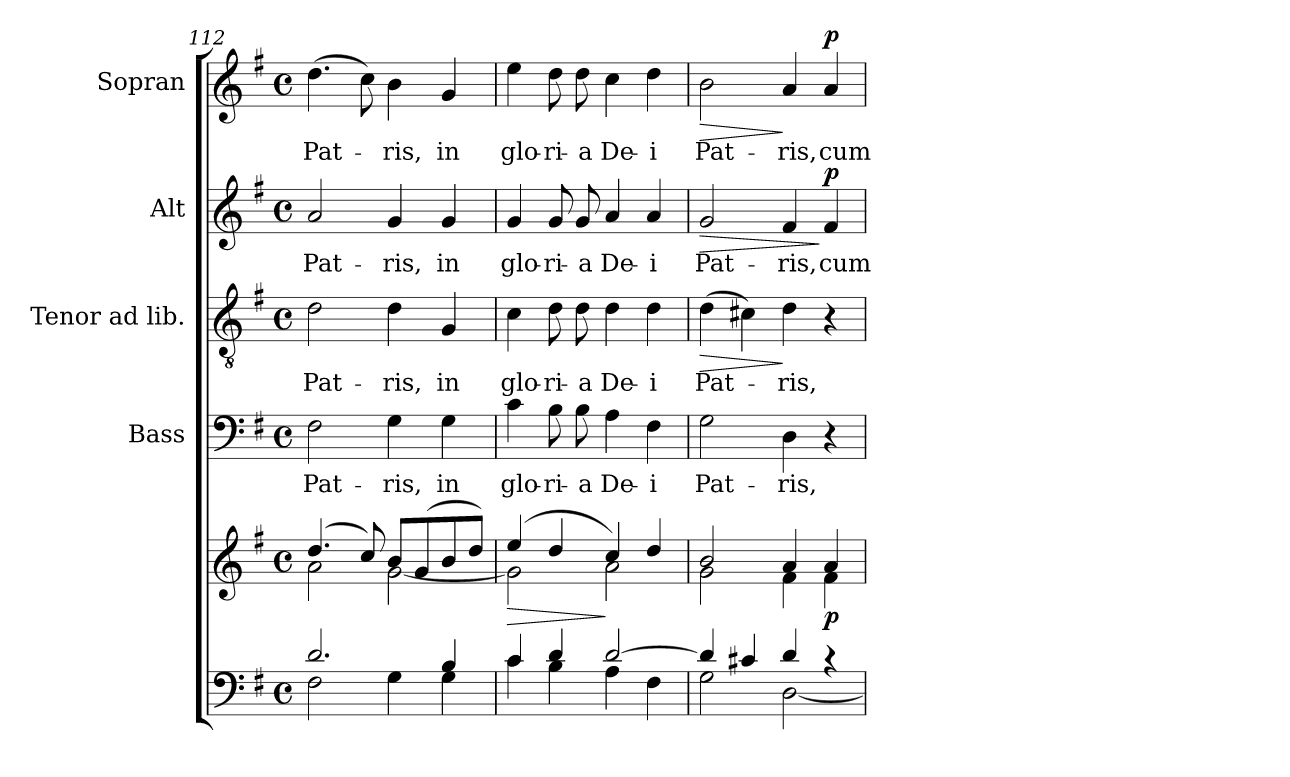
**kern	**kern	**dynam	**kern	**text	**kern	**text	**dynam	**kern	**text	**dynam	**kern	**text	**dynam
*part5	*part5	*part5	*part4	*part4	*part3	*part3	*part3	*part2	*part2	*part2	*part1	*part1	*part1
*staff6	*staff5	*staff5/6	*staff4	*staff4	*staff3	*staff3	*staff3	*staff2	*staff2	*staff2	*staff1	*staff1	*staff1
*	*	*	*I"Bass	*	*I"Tenor ad lib.	*	*	*I"Alt	*	*	*I"Sopran	*	*
*	*	*	*I'B.	*	*I'T.	*	*	*I'A.	*	*	*I'S.	*	*
*clefF4	*clefG2	*	*clefF4	*	*clefGv2	*	*	*clefG2	*	*	*clefG2	*	*
*k[f#]	*k[f#]	*	*k[f#]	*	*k[f#]	*	*	*k[f#]	*	*	*k[f#]	*	*
*G:	*G:	*	*G:	*	*G:	*	*	*G:	*	*	*G:	*	*
*M4/4	*M4/4	*	*M4/4	*	*M4/4	*	*	*M4/4	*	*	*M4/4	*	*
*met(c)	*met(c)	*	*met(c)	*	*met(c)	*	*	*met(c)	*	*	*met(c)	*	*
=112	=112	=112	=112	=112	=112	=112	=112	=112	=112	=112	=112	=112	=112
*^	*^	*	*	*	*	*	*	*	*	*	*	*	*
!	!	!	!	!	!	!LO:LY:b	!	!LO:LY:b	!	!	!LO:LY:b	!	!	!LO:LY:b	!
2.d/	2F#\	(4.dd/	2a\	.	2F#\	Pat-	2d\	Pat-	.	2a/	Pat-	.	(>4.dd\	Pat-	.
.	.	8cc/)	.	.	.	.	.	.	.	.	.	.	8cc\)	.	.
!	!	!	!	!	!	!LO:LY:b	!	!LO:LY:b	!	!	!LO:LY:b	!	!	!LO:LY:b	!
.	4G\	8b/L	[<2g\	.	4G\	-ris,	4d\	-ris,	.	4g/	-ris,	.	4b\	-ris,	.
.	.	(>8g/	.	.	.	.	.	.	.	.	.	.	.	.	.
!	!	!	!	!	!	!LO:LY:b	!	!LO:LY:b	!	!	!LO:LY:b	!	!	!LO:LY:b	!
4B/	4G\	8b/	.	.	4G\	in	4G/	in	.	4g/	in	.	4g/	in	.
.	.	8dd/J)	.	.	.	.	.	.	.	.	.	.	.	.	.
!!LO:LB:g=z
=113	=113	=113	=113	=113	=113	=113	=113	=113	=113	=113	=113	=113	=113	=113	=113
!	!	!	!	!LO:HP:b	!	!LO:LY:b	!	!LO:LY:b	!	!	!LO:LY:b	!	!	!LO:LY:b	!
4c/	4c\	(4ee/	2g\]	>	4c\	glo-	4c\	glo-	.	4g/	glo-	.	4ee\	glo-	.
!	!	!	!	!	!	!LO:LY:b	!	!LO:LY:b	!	!	!LO:LY:b	!	!	!LO:LY:b	!
4d/	4B\	4dd/	.	.	8B\	-ri-	8d\	-ri-	.	8g/	-ri-	.	8dd\	-ri-	.
!	!	!	!	!	!	!LO:LY:b	!	!LO:LY:b	!	!	!LO:LY:b	!	!	!LO:LY:b	!
.	.	.	.	.	8B\	-a	8d\	-a	.	8g/	-a	.	8dd\	-a	.
!	!	!	!	!	!	!LO:LY:b	!	!LO:LY:b	!	!	!LO:LY:b	!	!	!LO:LY:b	!
[>2d/	4A\	4cc/)	2a\	]	4A\	De-	4d\	De-	.	4a/	De-	.	4cc\	De-	.
!	!	!	!	!	!	!LO:LY:b	!	!LO:LY:b	!	!	!LO:LY:b	!	!	!LO:LY:b	!
.	4F#\	4dd/	.	.	4F#\	-i	4d\	-i	.	4a/	-i	.	4dd\	-i	.
=114	=114	=114	=114	=114	=114	=114	=114	=114	=114	=114	=114	=114	=114	=114	=114
!	!	!	!	!	!	!LO:LY:b	!	!LO:LY:b	!LO:HP:b	!	!LO:LY:b	!LO:HP:b	!	!LO:LY:b	!LO:HP:b
4d/]	2G\	2b/	2g\	.	2G\	Pat-	(>4d\	Pat-	>	2g/	Pat-	>	2b\	Pat-	>
4c#X/	.	.	.	.	.	.	4c#X\)	.	.	.	.	.	.	.	.
!	!	!	!	!	!	!LO:LY:b	!	!LO:LY:b	!	!	!LO:LY:b	!	!	!LO:LY:b	!
4d/	[<2D\	4a/	4f#\	.	4D\	-ris,	4d\	-ris,	]	4f#/	-ris,	.	4a/	-ris,	]
!	!	!	!	!LO:DY:b	!	!	!	!	!	!	!LO:LY:b	!LO:DY:n=1:a	!	!LO:LY:b	!LO:DY:a
4rc	.	4a/	4f#\	p	4r	.	4r	.	.	4f#/	cum	] p	4a/	cum	p
*v	*v	*	*	*	*	*	*	*	*	*	*	*	*	*	*
*	*v	*v	*	*	*	*	*	*	*	*	*	*	*	*
=	=	=	=	=	=	=	=	=	=	=	=	=	=
*-	*-	*-	*-	*-	*-	*-	*-	*-	*-	*-	*-	*-	*-
